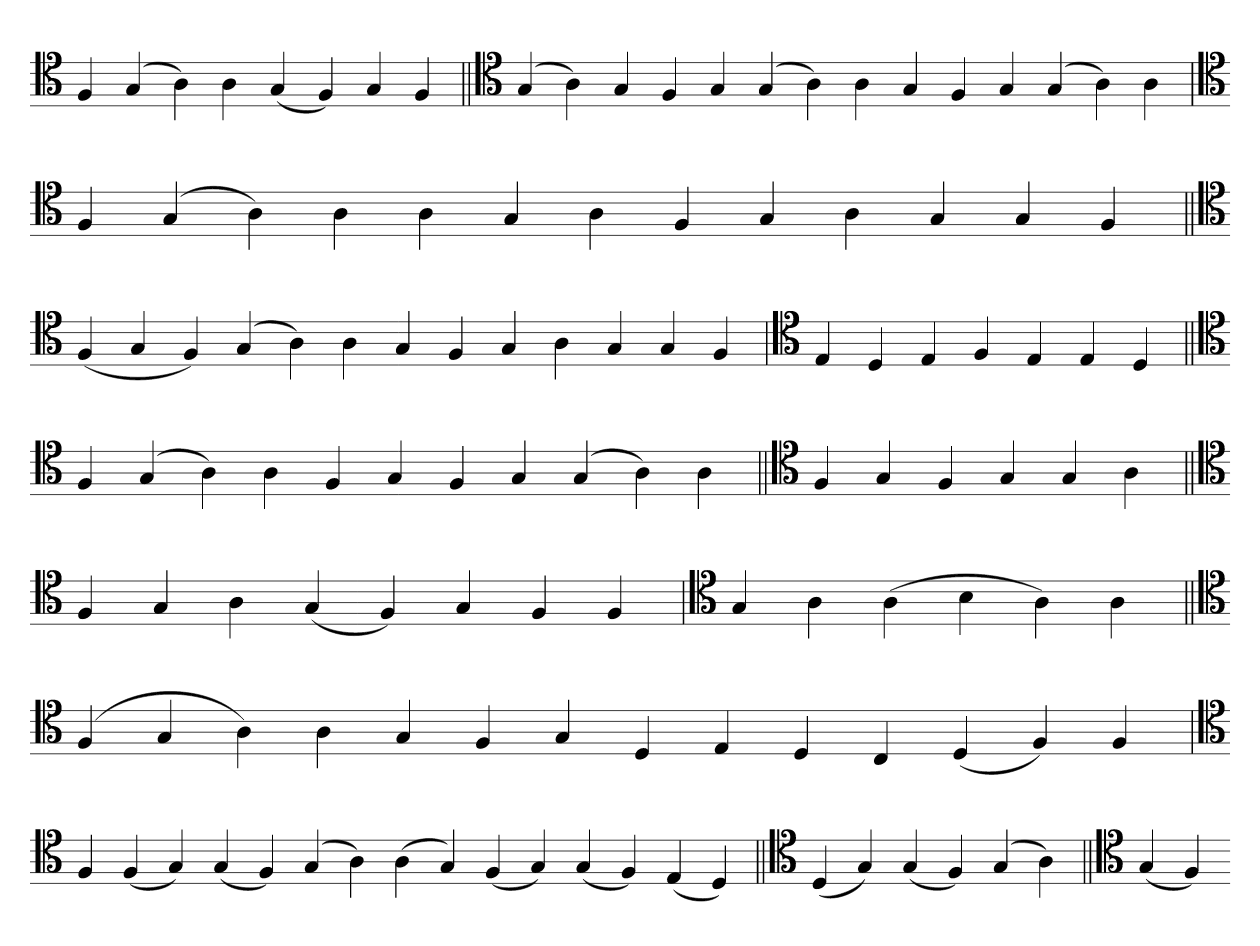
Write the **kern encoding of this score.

**kern
*part1
*staff1
*clefC4
=
4F
(4G
4A)
4A
(4G
4F)
4G
4F
=||
*clefC4
(4G
4A)
4G
4F
4G
(4G
4A)
4A
4G
4F
4G
(4G
4A)
4A
=`
*clefC4
4F
(4G
4A)
4A
4A
4G
4A
4F
4G
4A
4G
4G
4F
=||
*clefC4
(4F
4G
4F)
(4G
4A)
4A
4G
4F
4G
4A
4G
4G
4F
=`
*clefC4
4E
4D
4E
4F
4E
4E
4D
=||
*clefC4
4F
(4G
4A)
4A
4F
4G
4F
4G
(4G
4A)
4A
=||
*clefC4
4F
4G
4F
4G
4G
4A
=||
*clefC4
4F
4G
4A
(4G
4F)
4G
4F
4F
=`
*clefC4
4G
4A
(4A
4B
4A)
4A
=||
*clefC4
(4F
4G
4A)
4A
4G
4F
4G
4D
4E
4D
4C
(4D
4F)
4F
=`
*clefC4
4F
(4F
4G)
(4G
4F)
(4G
4A)
(4A
4G)
(4F
4G)
(4G
4F)
(4E
4D)
=||
*clefC4
(4D
4G)
(4G
4F)
(4G
4A)
=||
*clefC4
(4G
4F)
=-
*-
